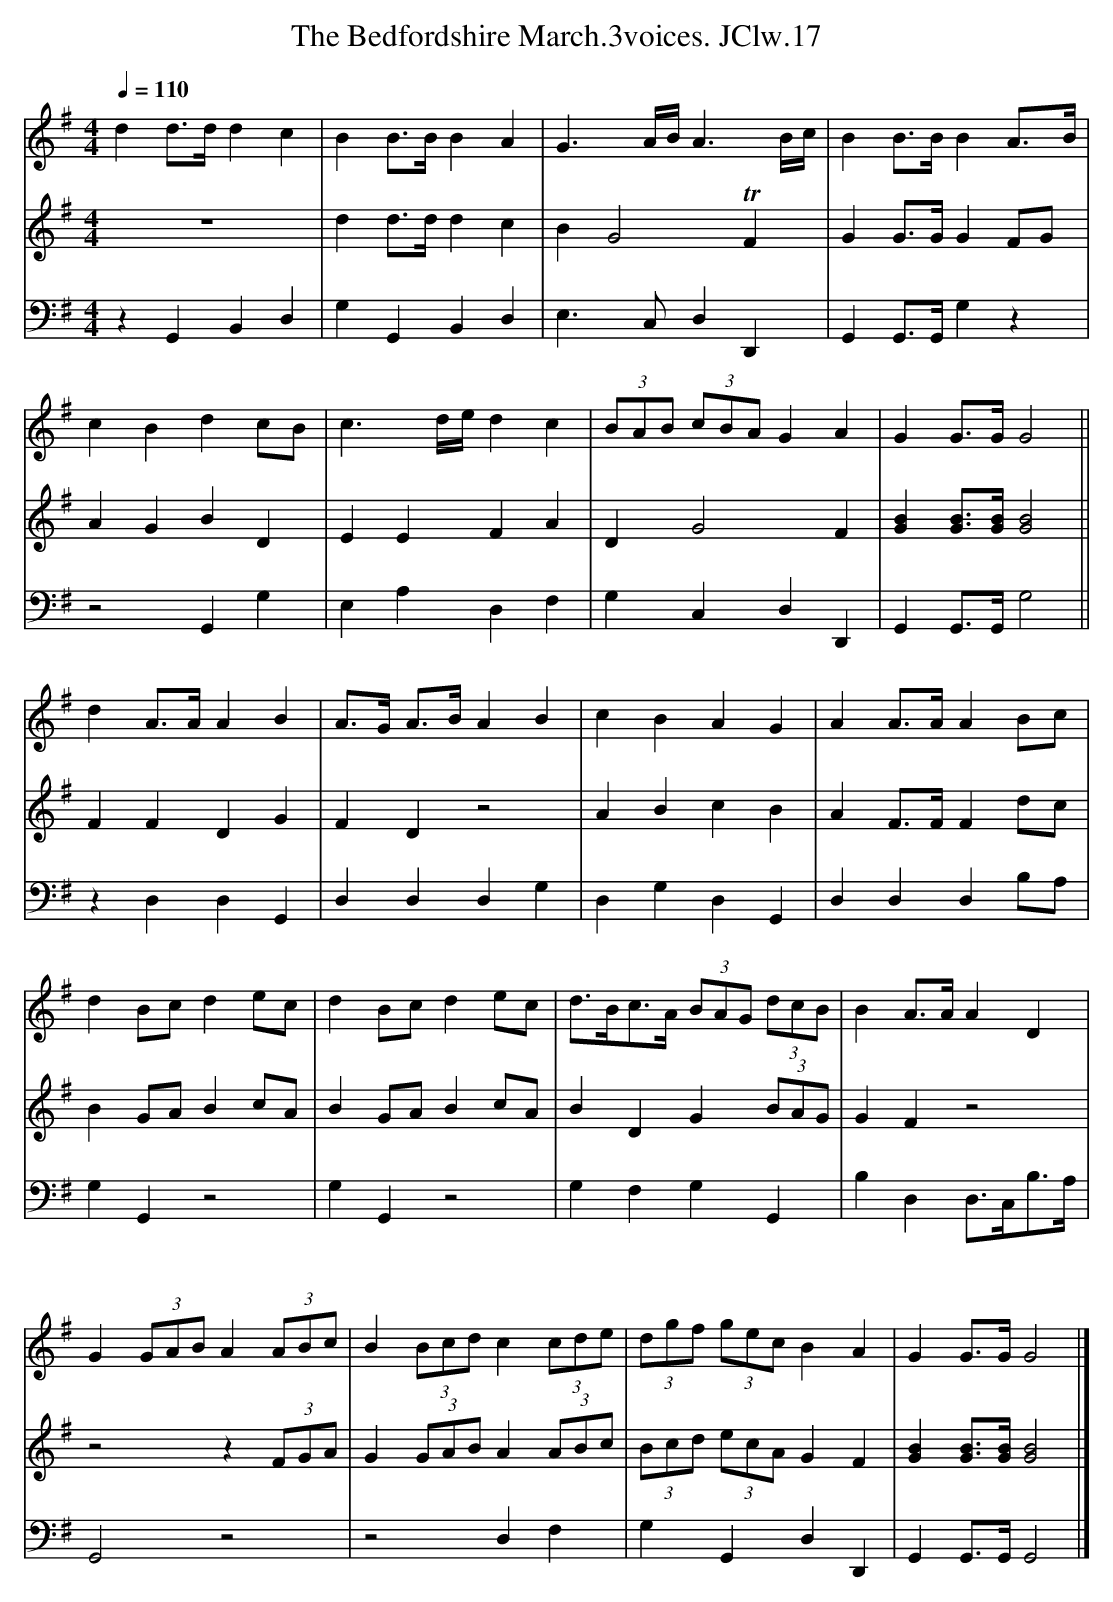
X:1
T:Bedfordshire March.3voices. JClw.17, The
M:4/4
L:1/8
Q:1/4=110
K:G
[V:1]d2d>dd2 c2|B2B>BB2A2|G3A/B/ A3B/c/|B2B>BB2 A>B|
[V:2]z8|d2d>dd2 c2|B2G4TF2|G2G>GG2 FG|\
[V:3 clef=bass]z2G,,2B,,2D,2|G,2G,,2B,,2D,2|E,3C,D,2D,,2|G,,2G,,>G,,G,2z2|\
[V:1]c2B2d2cB|c3d/e/ d2c2|(3BAB (3cBA G2A2|G2G>GG4||
[V:2]A2G2B2D2|E2E2F2A2|D2G4F2|[B2G2][B3/2G3/2][B/G/][B4G4]||\
[V:3]z4G,,2G,2|E,2A,2D,2F,2|G,2C,2D,2D,,2|G,,2G,,>G,,G,4||\
[V:1]d2A>AA2B2|A>G A>B A2B2|c2B2A2G2|A2A>AA2 Bc|
[V:2]F2F2D2G2|F2D2z4|A2B2c2B2|A2F>FF2dc|\
[V:3]z2D,2D,2G,,2|D,2D,2D,2G,2|D,2G,2D,2G,,2|D,2D,2D,2B,A,|\
[V:1]d2Bcd2ec|d2Bcd2ec|d>Bc>A (3BAG (3dcB|B2A>AA2D2|
[V:2]B2GAB2cA|B2GAB2cA|B2D2G2(3BAG|G2F2z4|\
[V:3]G,2G,,2z4|G,2G,,2z4|G,2F,2G,2G,,2|B,2D,2D,>C,B,>A,|\
[V:1]G2(3GAB A2(3ABc|B2(3Bcd c2(3cde|(3dgf (3gec B2A2|G2G>GG4|]
[V:2]z4z2(3FGA|G2(3GAB A2(3ABc|(3Bcd (3ecA G2F2|\
[B2G2][B3/2G3/2][B/2G/2][B4G4]|]
[V:3]G,,4z4|z4D,2F,2|G,2G,,2D,2D,,2|G,,2G,,>G,,G,,4|]
